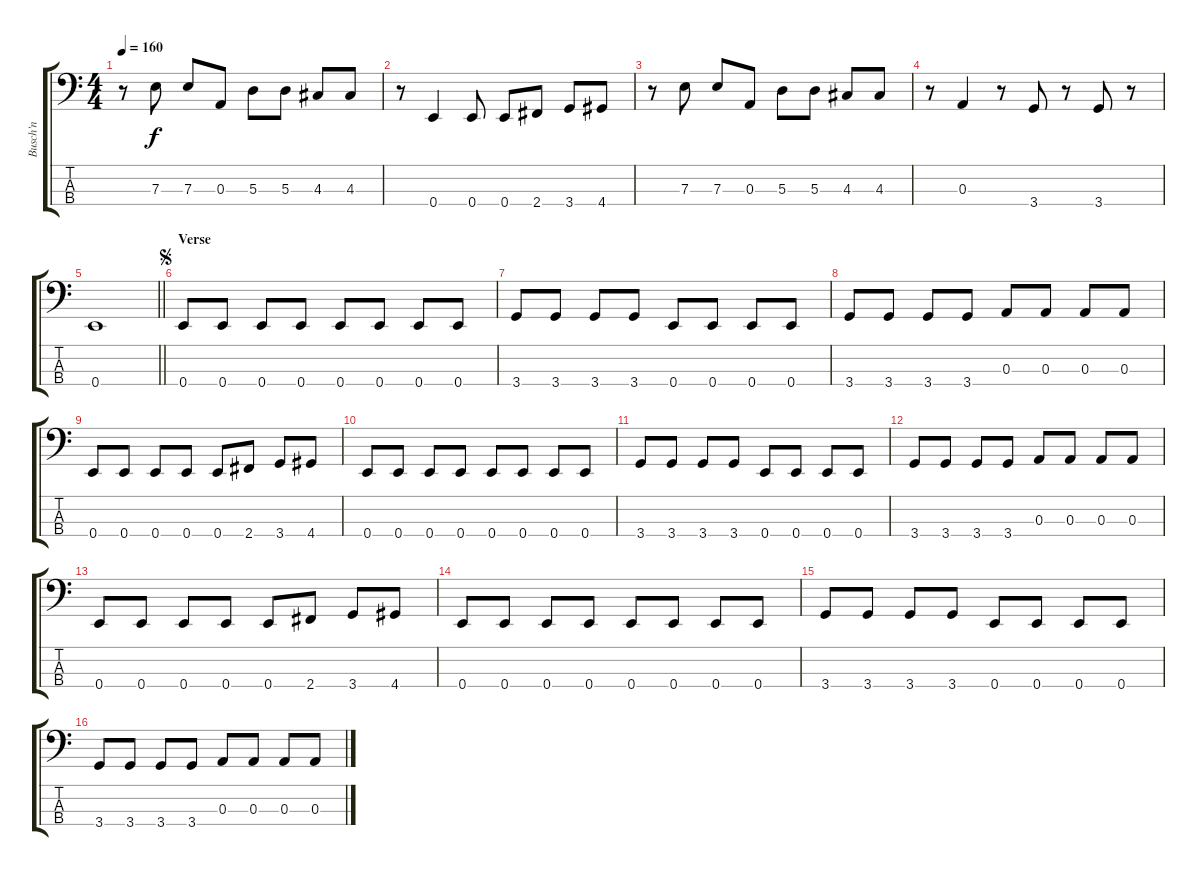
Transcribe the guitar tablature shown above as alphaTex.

\track ("Busch'n" "Busch'n") {instrument electricbasspick}
\staff {score tabs}
\tuning (G2 D2 A1 E1) {hide}
\ts (4 4)
\tempo 160
\clef f4
\ks c
r.8{dy f} 7.3.8 7.3.8 0.3.8 5.3.8 5.3.8 4.3.8 4.3.8 |
r.8 0.4.4 0.4.8 0.4.8 2.4.8 3.4.8 4.4.8 |
r.8 7.3.8 7.3.8 0.3.8 5.3.8 5.3.8 4.3.8 4.3.8 |
r.8 0.3.4 r.8 3.4.8 r.8 3.4.8 r.8 |
\barLineRight lightlight
0.4.1 |
\section ("" "Verse")
\jump segno
0.4.8 0.4.8 0.4.8 0.4.8 0.4.8 0.4.8 0.4.8 0.4.8 |
3.4.8 3.4.8 3.4.8 3.4.8 0.4.8 0.4.8 0.4.8 0.4.8 |
3.4.8 3.4.8 3.4.8 3.4.8 0.3.8 0.3.8 0.3.8 0.3.8 |
0.4.8 0.4.8 0.4.8 0.4.8 0.4.8 2.4.8 3.4.8 4.4.8 |
0.4.8 0.4.8 0.4.8 0.4.8 0.4.8 0.4.8 0.4.8 0.4.8 |
3.4.8 3.4.8 3.4.8 3.4.8 0.4.8 0.4.8 0.4.8 0.4.8 |
3.4.8 3.4.8 3.4.8 3.4.8 0.3.8 0.3.8 0.3.8 0.3.8 |
0.4.8 0.4.8 0.4.8 0.4.8 0.4.8 2.4.8 3.4.8 4.4.8 |
0.4.8 0.4.8 0.4.8 0.4.8 0.4.8 0.4.8 0.4.8 0.4.8 |
3.4.8 3.4.8 3.4.8 3.4.8 0.4.8 0.4.8 0.4.8 0.4.8 |
3.4.8 3.4.8 3.4.8 3.4.8 0.3.8 0.3.8 0.3.8 0.3.8
